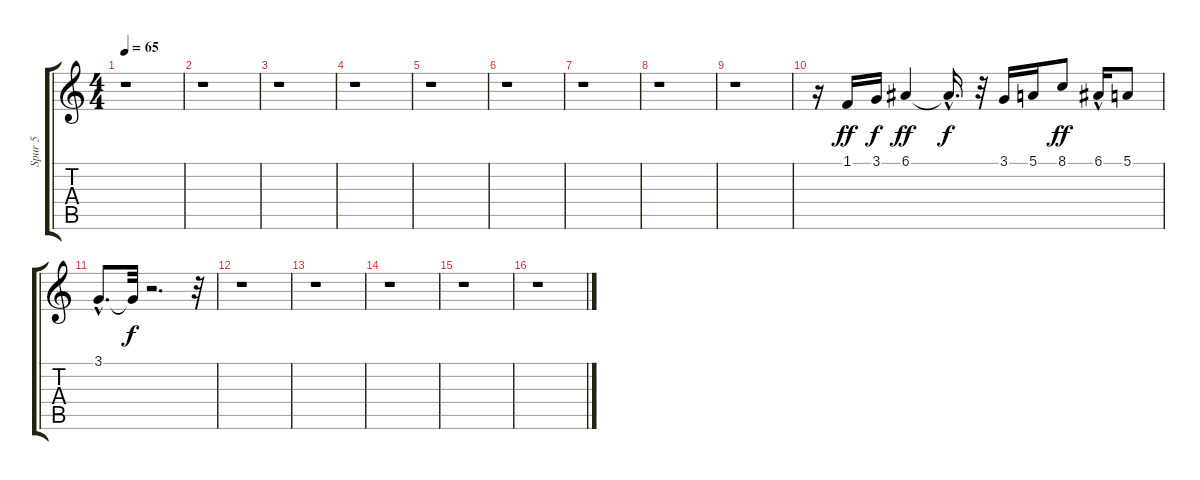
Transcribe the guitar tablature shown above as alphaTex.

\track ("Spur 5" "Spur 5") {instrument electricpiano1}
\staff {score tabs}
\tuning (E4 B3 G3 D3 A2 E2) {hide}
\ts (4 4)
\tempo 65
\clef g2
\ks c
r.1{dy f} |
r.1 |
r.1 |
r.1 |
r.1 |
r.1 |
r.1 |
r.1 |
r.1 |
r.16 1.1.16{dy ff} 3.1.16{dy f} 6.1.4{dy ff} 6.1{hac t}.16{d dy f} r.32 3.1.16 5.1.16 8.1.8{dy ff} 6.1{hac}.16 5.1.8 |
3.1{hac}.8{d} 3.1{t}.32{dy f} r.2{d} r.32 |
r.1 |
r.1 |
r.1 |
r.1 |
r.1
